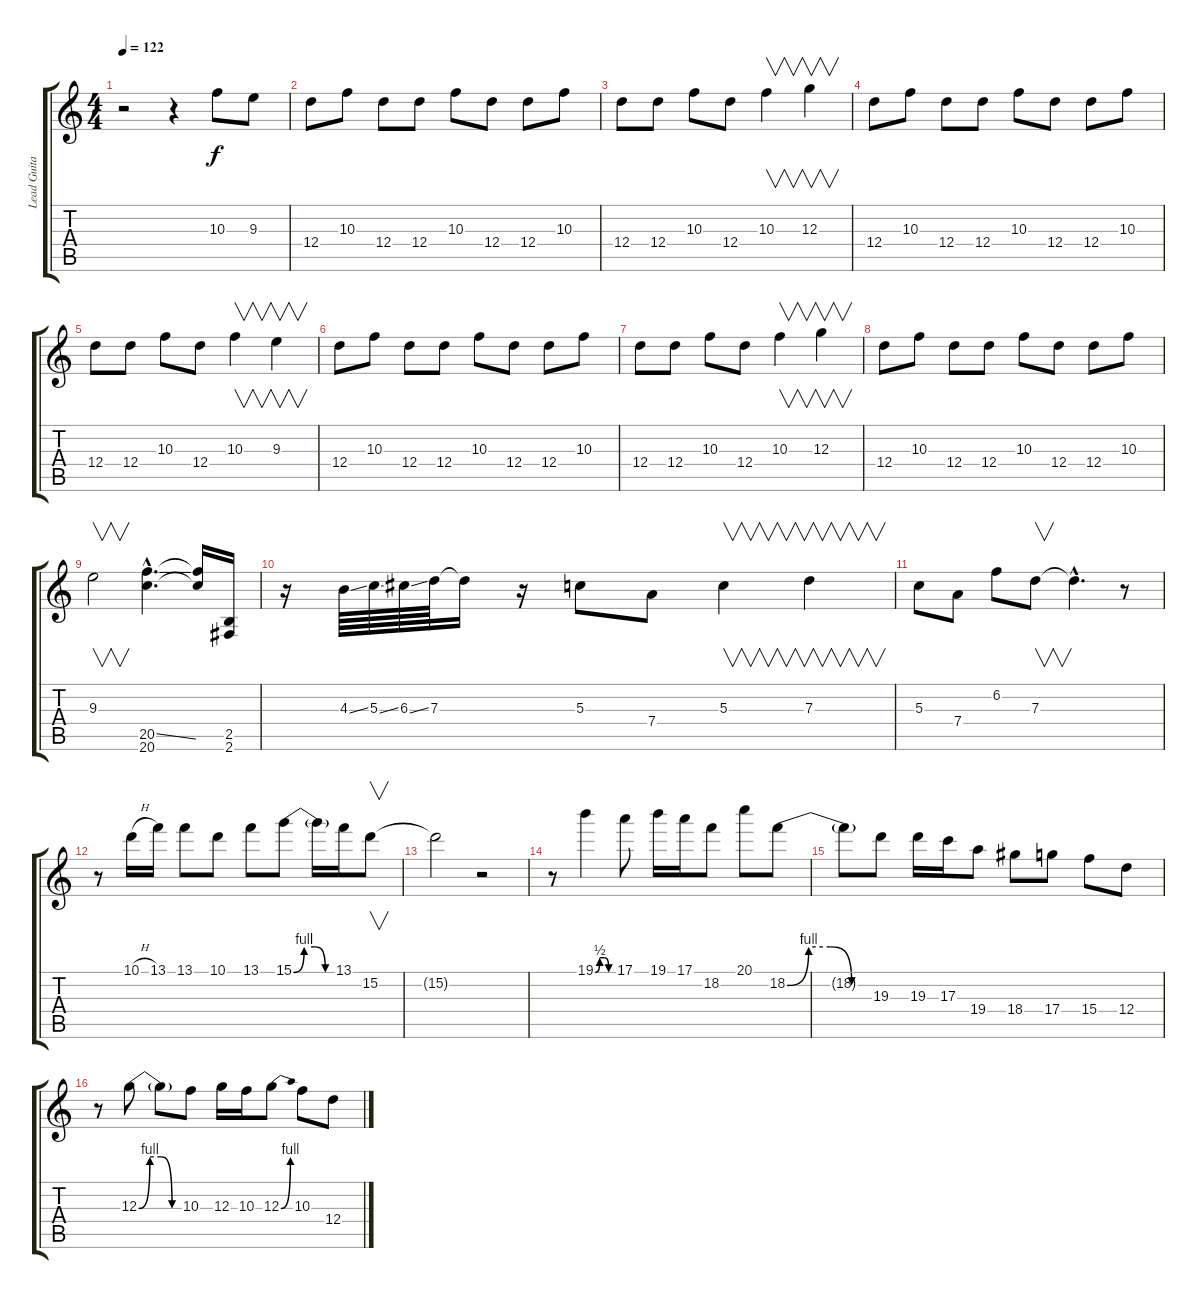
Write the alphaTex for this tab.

\track ("Lead Guitar" "Lead Guita") {instrument overdrivenguitar}
\staff {score tabs}
\tuning (E4 B3 G3 D3 A2 E2) {hide}
\ts (4 4)
\tempo 122
\clef g2
\ks c
r.2{dy f} r.4 10.3.8 9.3.8 |
12.4.8 10.3.8 12.4.8 12.4.8 10.3.8 12.4.8 12.4.8 10.3.8 |
12.4.8 12.4.8 10.3.8 12.4.8 10.3.4{v} 12.3.4{v} |
12.4.8 10.3.8 12.4.8 12.4.8 10.3.8 12.4.8 12.4.8 10.3.8 |
12.4.8 12.4.8 10.3.8 12.4.8 10.3.4{v} 9.3.4{v} |
12.4.8 10.3.8 12.4.8 12.4.8 10.3.8 12.4.8 12.4.8 10.3.8 |
12.4.8 12.4.8 10.3.8 12.4.8 10.3.4{v} 12.3.4{v} |
12.4.8 10.3.8 12.4.8 12.4.8 10.3.8 12.4.8 12.4.8 10.3.8 |
9.3.2{v} (20.5{ss hac} 20.6{hac}).4{d txt ""} (20.5{t} 20.6{t}).16 (2.5 2.6).16 |
r.16{volume 16} 4.3{ss}.64 5.3{ss}.64 6.3{ss}.64 7.3.64 7.3{t}.16 r.16 5.3.8 7.4.8 5.3.4{v} 7.3.4{v} |
5.3.8 7.4.8 6.2.8 7.3.8{v} 7.3{hac t}.4{d} r.8 |
r.8 10.1{h}.16 13.1.16 13.1.8 10.1.8 13.1.8 15.1{be (custom 0 0 15 4 30 4 45 0 60 0)}.8 15.1{t}.16 13.1.16 15.2.8{v} |
15.2{t}.2 r.2 |
r.8 19.1{be (custom 0 0 15 2 30 2 45 0 60 0)}.4 17.1.8 19.1.16 17.1.16 18.2.8 20.1.8 18.2{be (custom 0 0 15 4 30 4 45 0 60 0)}.8 |
18.2{t}.8 19.3.8 19.3.16 17.3.16 19.4.8 18.4.8 17.4.8 15.4.8 12.4.8 |
r.8 12.3{be (custom 0 0 15 4 30 4 45 0 60 0)}.8 12.3{t}.8 10.3.8 12.3.16 10.3.16 12.3{be (bend 0 0 60 4)}.8 10.3.8 12.4.8
